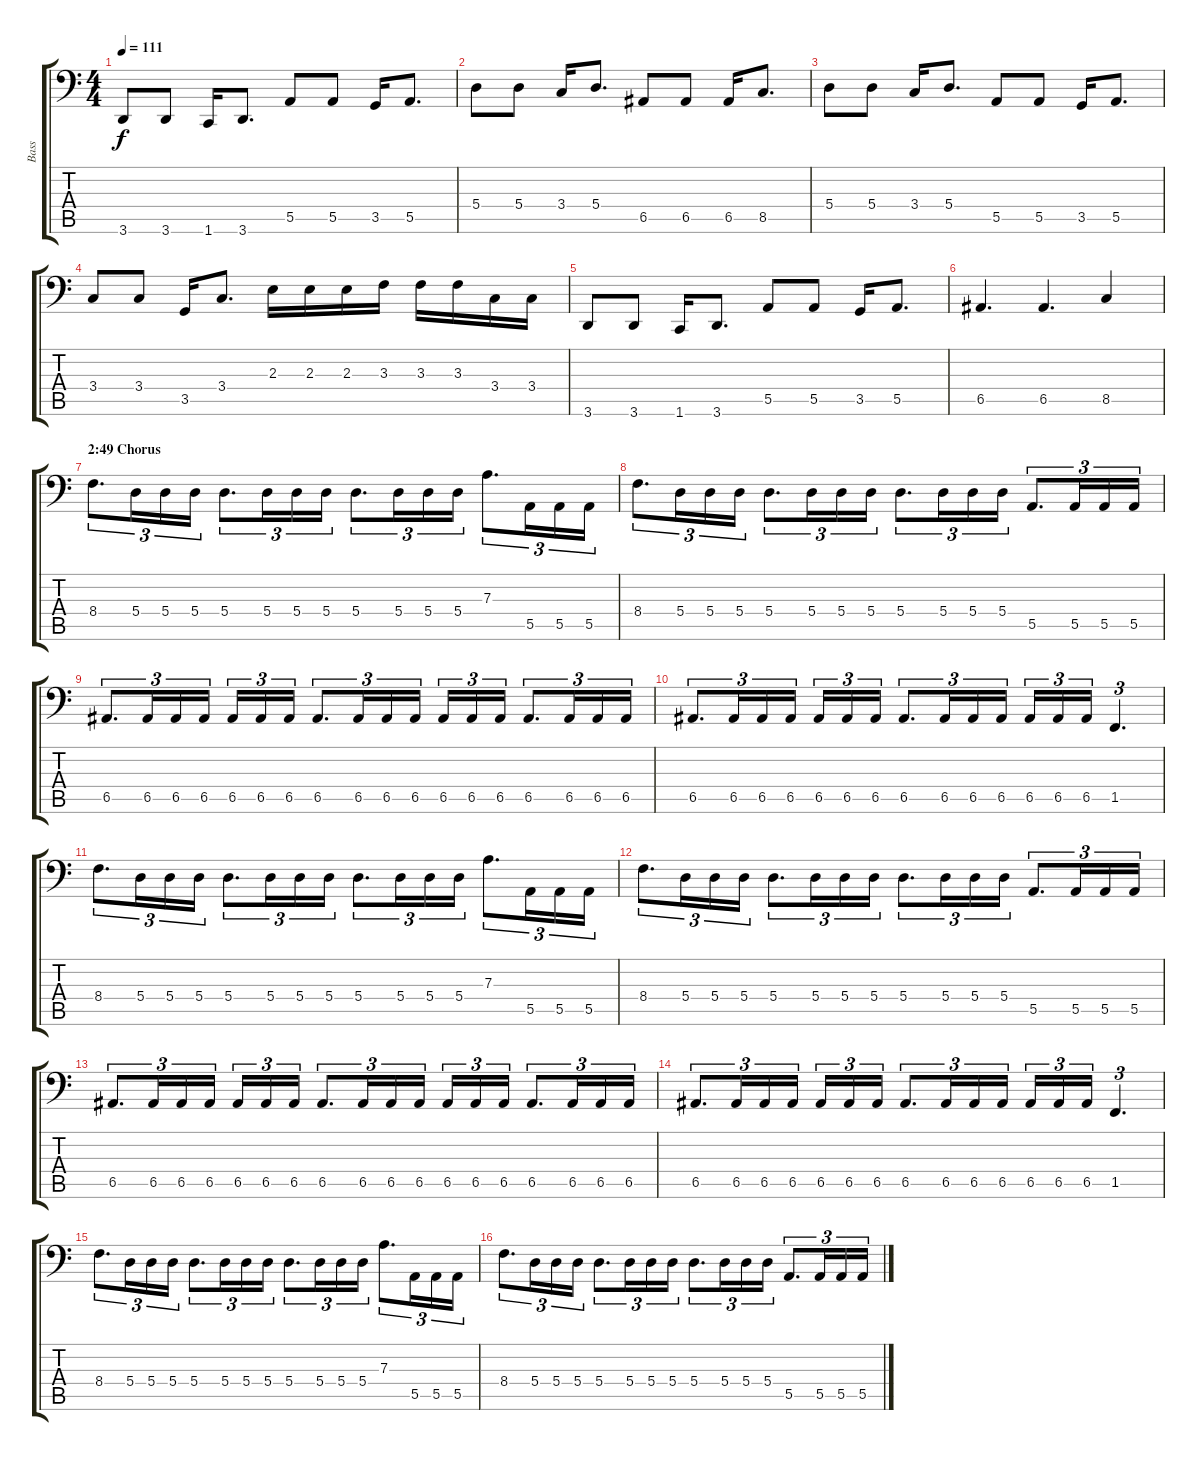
\track ("Bass" "Bass") {instrument electricbasspick}
\staff {score tabs}
\tuning (B2 G2 D2 A1 E1 B0) {hide}
\ts (4 4)
\tempo 111
\clef f4
\ks c
3.6.8{dy f} 3.6.8 1.6.16 3.6.8{d} 5.5.8 5.5.8 3.5.16 5.5.8{d} |
5.4.8 5.4.8 3.4.16 5.4.8{d} 6.5.8 6.5.8 6.5.16 8.5.8{d} |
5.4.8 5.4.8 3.4.16 5.4.8{d} 5.5.8 5.5.8 3.5.16 5.5.8{d} |
3.4.8 3.4.8 3.5.16 3.4.8{d} 2.3.16 2.3.16 2.3.16 3.3.16 3.3.16 3.3.16 3.4.16 3.4.16 |
3.6.8 3.6.8 1.6.16 3.6.8{d} 5.5.8 5.5.8 3.5.16 5.5.8{d} |
6.5.4{d} 6.5.4{d} 8.5.4 |
\section ("" "2:49 Chorus")
8.4.8{d tu (3 2)} 5.4.16{tu (3 2)} 5.4.16{tu (3 2)} 5.4.16{tu (3 2)} 5.4.8{d tu (3 2)} 5.4.16{tu (3 2)} 5.4.16{tu (3 2)} 5.4.16{tu (3 2)} 5.4.8{d tu (3 2)} 5.4.16{tu (3 2)} 5.4.16{tu (3 2)} 5.4.16{tu (3 2)} 7.3.8{d tu (3 2)} 5.5.16{tu (3 2)} 5.5.16{tu (3 2)} 5.5.16{tu (3 2)} |
8.4.8{d tu (3 2)} 5.4.16{tu (3 2)} 5.4.16{tu (3 2)} 5.4.16{tu (3 2)} 5.4.8{d tu (3 2)} 5.4.16{tu (3 2)} 5.4.16{tu (3 2)} 5.4.16{tu (3 2)} 5.4.8{d tu (3 2)} 5.4.16{tu (3 2)} 5.4.16{tu (3 2)} 5.4.16{tu (3 2)} 5.5.8{d tu (3 2)} 5.5.16{tu (3 2)} 5.5.16{tu (3 2)} 5.5.16{tu (3 2)} |
6.5.8{d tu (3 2)} 6.5.16{tu (3 2)} 6.5.16{tu (3 2)} 6.5.16{tu (3 2)} 6.5.16{tu (3 2)} 6.5.16{tu (3 2)} 6.5.16{tu (3 2)} 6.5.8{d tu (3 2)} 6.5.16{tu (3 2)} 6.5.16{tu (3 2)} 6.5.16{tu (3 2)} 6.5.16{tu (3 2)} 6.5.16{tu (3 2)} 6.5.16{tu (3 2)} 6.5.8{d tu (3 2)} 6.5.16{tu (3 2)} 6.5.16{tu (3 2)} 6.5.16{tu (3 2)} |
6.5.8{d tu (3 2)} 6.5.16{tu (3 2)} 6.5.16{tu (3 2)} 6.5.16{tu (3 2)} 6.5.16{tu (3 2)} 6.5.16{tu (3 2)} 6.5.16{tu (3 2)} 6.5.8{d tu (3 2)} 6.5.16{tu (3 2)} 6.5.16{tu (3 2)} 6.5.16{tu (3 2)} 6.5.16{tu (3 2)} 6.5.16{tu (3 2)} 6.5.16{tu (3 2)} 1.5.4{d tu (3 2)} |
8.4.8{d tu (3 2)} 5.4.16{tu (3 2)} 5.4.16{tu (3 2)} 5.4.16{tu (3 2)} 5.4.8{d tu (3 2)} 5.4.16{tu (3 2)} 5.4.16{tu (3 2)} 5.4.16{tu (3 2)} 5.4.8{d tu (3 2)} 5.4.16{tu (3 2)} 5.4.16{tu (3 2)} 5.4.16{tu (3 2)} 7.3.8{d tu (3 2)} 5.5.16{tu (3 2)} 5.5.16{tu (3 2)} 5.5.16{tu (3 2)} |
8.4.8{d tu (3 2)} 5.4.16{tu (3 2)} 5.4.16{tu (3 2)} 5.4.16{tu (3 2)} 5.4.8{d tu (3 2)} 5.4.16{tu (3 2)} 5.4.16{tu (3 2)} 5.4.16{tu (3 2)} 5.4.8{d tu (3 2)} 5.4.16{tu (3 2)} 5.4.16{tu (3 2)} 5.4.16{tu (3 2)} 5.5.8{d tu (3 2)} 5.5.16{tu (3 2)} 5.5.16{tu (3 2)} 5.5.16{tu (3 2)} |
6.5.8{d tu (3 2)} 6.5.16{tu (3 2)} 6.5.16{tu (3 2)} 6.5.16{tu (3 2)} 6.5.16{tu (3 2)} 6.5.16{tu (3 2)} 6.5.16{tu (3 2)} 6.5.8{d tu (3 2)} 6.5.16{tu (3 2)} 6.5.16{tu (3 2)} 6.5.16{tu (3 2)} 6.5.16{tu (3 2)} 6.5.16{tu (3 2)} 6.5.16{tu (3 2)} 6.5.8{d tu (3 2)} 6.5.16{tu (3 2)} 6.5.16{tu (3 2)} 6.5.16{tu (3 2)} |
6.5.8{d tu (3 2)} 6.5.16{tu (3 2)} 6.5.16{tu (3 2)} 6.5.16{tu (3 2)} 6.5.16{tu (3 2)} 6.5.16{tu (3 2)} 6.5.16{tu (3 2)} 6.5.8{d tu (3 2)} 6.5.16{tu (3 2)} 6.5.16{tu (3 2)} 6.5.16{tu (3 2)} 6.5.16{tu (3 2)} 6.5.16{tu (3 2)} 6.5.16{tu (3 2)} 1.5.4{d tu (3 2)} |
8.4.8{d tu (3 2)} 5.4.16{tu (3 2)} 5.4.16{tu (3 2)} 5.4.16{tu (3 2)} 5.4.8{d tu (3 2)} 5.4.16{tu (3 2)} 5.4.16{tu (3 2)} 5.4.16{tu (3 2)} 5.4.8{d tu (3 2)} 5.4.16{tu (3 2)} 5.4.16{tu (3 2)} 5.4.16{tu (3 2)} 7.3.8{d tu (3 2)} 5.5.16{tu (3 2)} 5.5.16{tu (3 2)} 5.5.16{tu (3 2)} |
8.4.8{d tu (3 2)} 5.4.16{tu (3 2)} 5.4.16{tu (3 2)} 5.4.16{tu (3 2)} 5.4.8{d tu (3 2)} 5.4.16{tu (3 2)} 5.4.16{tu (3 2)} 5.4.16{tu (3 2)} 5.4.8{d tu (3 2)} 5.4.16{tu (3 2)} 5.4.16{tu (3 2)} 5.4.16{tu (3 2)} 5.5.8{d tu (3 2)} 5.5.16{tu (3 2)} 5.5.16{tu (3 2)} 5.5.16{tu (3 2)}
